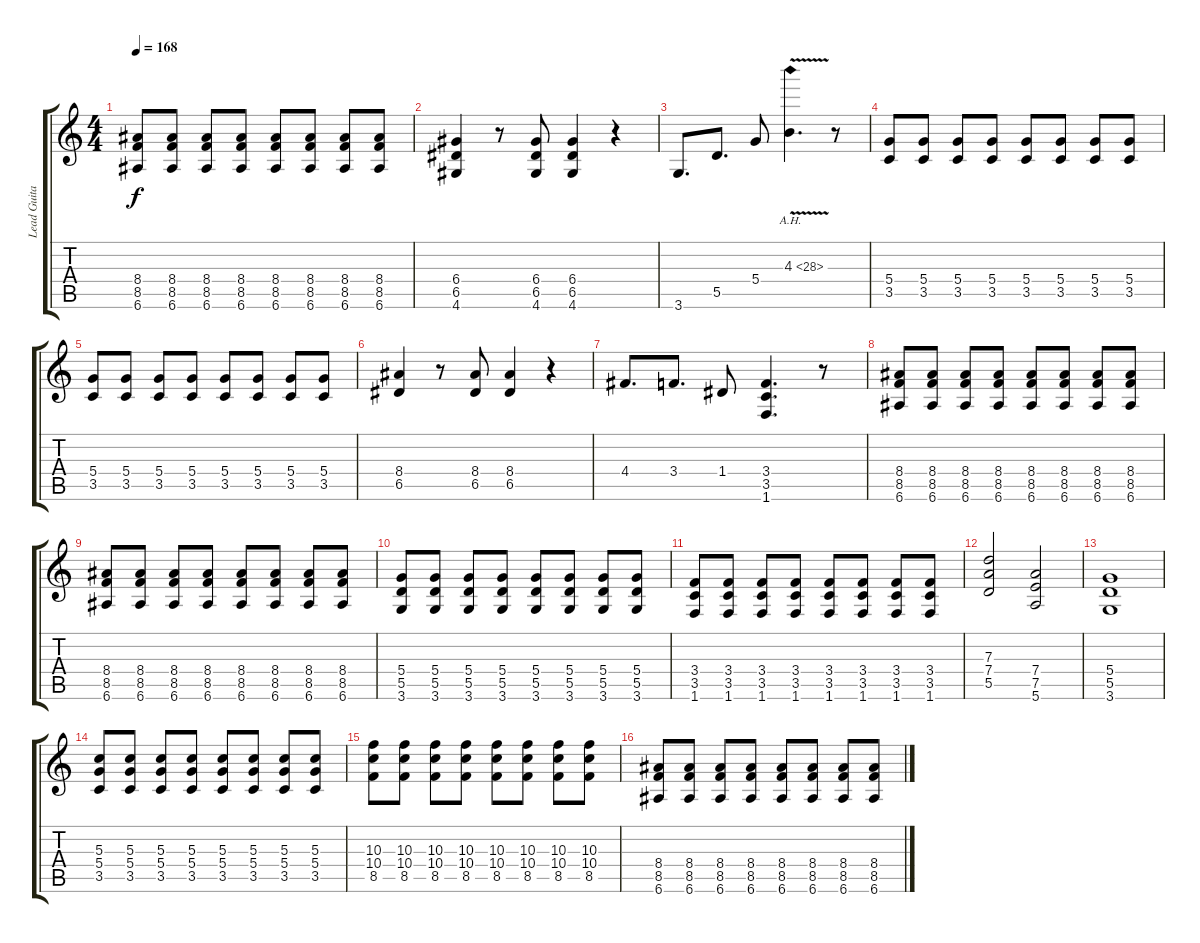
\track ("Lead Guitar" "Lead Guita") {instrument overdrivenguitar}
\staff {score tabs}
\tuning (E4 B3 G3 D3 A2 E2) {hide}
\ts (4 4)
\tempo 168
\clef g2
\ks c
(8.4 8.5 6.6).8{dy f} (8.4 8.5 6.6).8 (8.4 8.5 6.6).8 (8.4 8.5 6.6).8 (8.4 8.5 6.6).8 (8.4 8.5 6.6).8 (8.4 8.5 6.6).8 (8.4 8.5 6.6).8 |
(6.4 6.5 4.6).4 r.8 (6.4 6.5 4.6).8 (6.4 6.5 4.6).4 r.4 |
3.6.8{d} 5.5.8{d} 5.4.8 4.3{ah 24 v}.4{d} r.8 |
(5.4 3.5).8 (5.4 3.5).8 (5.4 3.5).8 (5.4 3.5).8 (5.4 3.5).8 (5.4 3.5).8 (5.4 3.5).8 (5.4 3.5).8 |
(5.4 3.5).8 (5.4 3.5).8 (5.4 3.5).8 (5.4 3.5).8 (5.4 3.5).8 (5.4 3.5).8 (5.4 3.5).8 (5.4 3.5).8 |
(8.4 6.5).4 r.8 (8.4 6.5).8 (8.4 6.5).4 r.4 |
4.4.8{d} 3.4.8{d} 1.4.8 (3.4 3.5 1.6).4{d} r.8 |
(8.4 8.5 6.6).8 (8.4 8.5 6.6).8 (8.4 8.5 6.6).8 (8.4 8.5 6.6).8 (8.4 8.5 6.6).8 (8.4 8.5 6.6).8 (8.4 8.5 6.6).8 (8.4 8.5 6.6).8 |
(8.4 8.5 6.6).8 (8.4 8.5 6.6).8 (8.4 8.5 6.6).8 (8.4 8.5 6.6).8 (8.4 8.5 6.6).8 (8.4 8.5 6.6).8 (8.4 8.5 6.6).8 (8.4 8.5 6.6).8 |
(5.4 5.5 3.6).8 (5.4 5.5 3.6).8 (5.4 5.5 3.6).8 (5.4 5.5 3.6).8 (5.4 5.5 3.6).8 (5.4 5.5 3.6).8 (5.4 5.5 3.6).8 (5.4 5.5 3.6).8 |
(3.4 3.5 1.6).8 (3.4 3.5 1.6).8 (3.4 3.5 1.6).8 (3.4 3.5 1.6).8 (3.4 3.5 1.6).8 (3.4 3.5 1.6).8 (3.4 3.5 1.6).8 (3.4 3.5 1.6).8 |
(7.3 7.4 5.5).2 (7.4 7.5 5.6).2 |
(5.4 5.5 3.6).1 |
(5.3 5.4 3.5).8 (5.3 5.4 3.5).8 (5.3 5.4 3.5).8 (5.3 5.4 3.5).8 (5.3 5.4 3.5).8 (5.3 5.4 3.5).8 (5.3 5.4 3.5).8 (5.3 5.4 3.5).8 |
(10.3 10.4 8.5).8 (10.3 10.4 8.5).8 (10.3 10.4 8.5).8 (10.3 10.4 8.5).8 (10.3 10.4 8.5).8 (10.3 10.4 8.5).8 (10.3 10.4 8.5).8 (10.3 10.4 8.5).8 |
(8.4 8.5 6.6).8 (8.4 8.5 6.6).8 (8.4 8.5 6.6).8 (8.4 8.5 6.6).8 (8.4 8.5 6.6).8 (8.4 8.5 6.6).8 (8.4 8.5 6.6).8 (8.4 8.5 6.6).8
